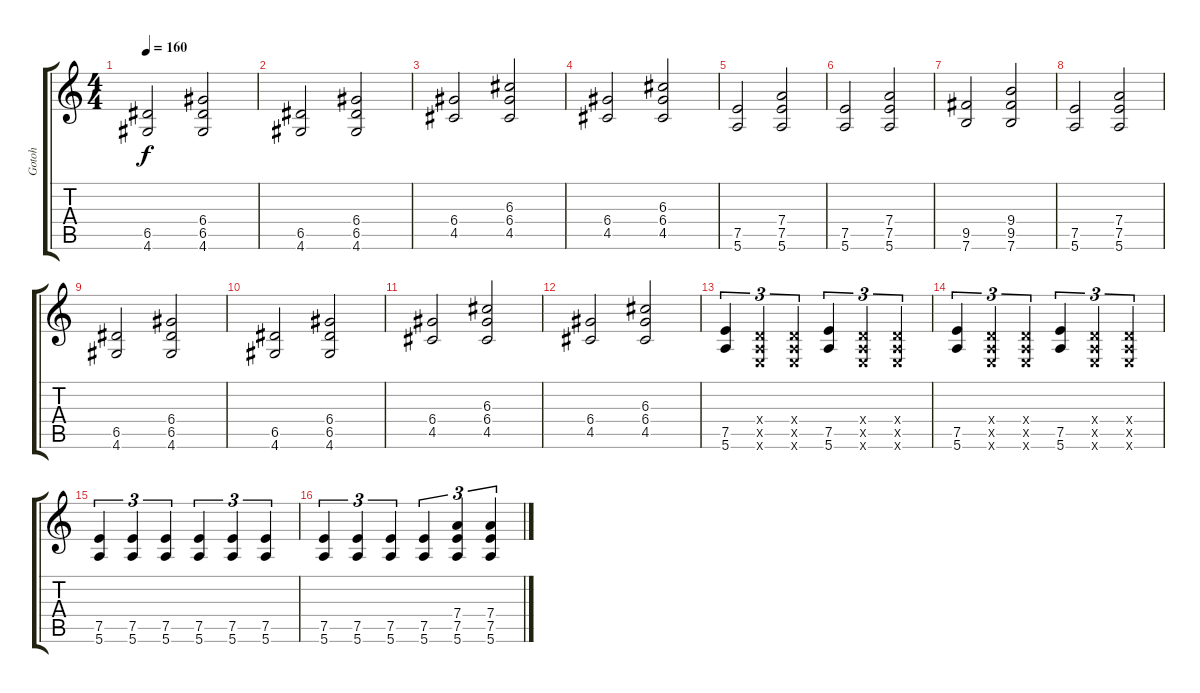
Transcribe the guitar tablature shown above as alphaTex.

\track ("Gotoh" "Gotoh") {instrument overdrivenguitar}
\staff {score tabs}
\tuning (E4 B3 G3 D3 A2 E2) {hide}
\ts (4 4)
\tempo 160
\clef g2
\ks c
(6.5 4.6).2{dy f} (6.4 6.5 4.6).2 |
(6.5 4.6).2 (6.4 6.5 4.6).2 |
(6.4 4.5).2 (6.3 6.4 4.5).2 |
(6.4 4.5).2 (6.3 6.4 4.5).2 |
(7.5 5.6).2 (7.4 7.5 5.6).2 |
(7.5 5.6).2 (7.4 7.5 5.6).2 |
(9.5 7.6).2 (9.4 9.5 7.6).2 |
(7.5 5.6).2 (7.4 7.5 5.6).2 |
(6.5 4.6).2 (6.4 6.5 4.6).2 |
(6.5 4.6).2 (6.4 6.5 4.6).2 |
(6.4 4.5).2 (6.3 6.4 4.5).2 |
(6.4 4.5).2 (6.3 6.4 4.5).2 |
(7.5 5.6).4{tu (3 2)} (0.4{x} 0.5{x} 0.6{x}).4{tu (3 2)} (0.4{x} 0.5{x} 0.6{x}).4{tu (3 2)} (7.5 5.6).4{tu (3 2)} (0.4{x} 0.5{x} 0.6{x}).4{tu (3 2)} (0.4{x} 0.5{x} 0.6{x}).4{tu (3 2)} |
(7.5 5.6).4{tu (3 2)} (0.4{x} 0.5{x} 0.6{x}).4{tu (3 2)} (0.4{x} 0.5{x} 0.6{x}).4{tu (3 2)} (7.5 5.6).4{tu (3 2)} (0.4{x} 0.5{x} 0.6{x}).4{tu (3 2)} (0.4{x} 0.5{x} 0.6{x}).4{tu (3 2)} |
(7.5 5.6).4{tu (3 2)} (7.5 5.6).4{tu (3 2)} (7.5 5.6).4{tu (3 2)} (7.5 5.6).4{tu (3 2)} (7.5 5.6).4{tu (3 2)} (7.5 5.6).4{tu (3 2)} |
(7.5 5.6).4{tu (3 2)} (7.5 5.6).4{tu (3 2)} (7.5 5.6).4{tu (3 2)} (7.5 5.6).4{tu (3 2)} (7.4 7.5 5.6).4{tu (3 2)} (7.4 7.5 5.6).4{tu (3 2)}
